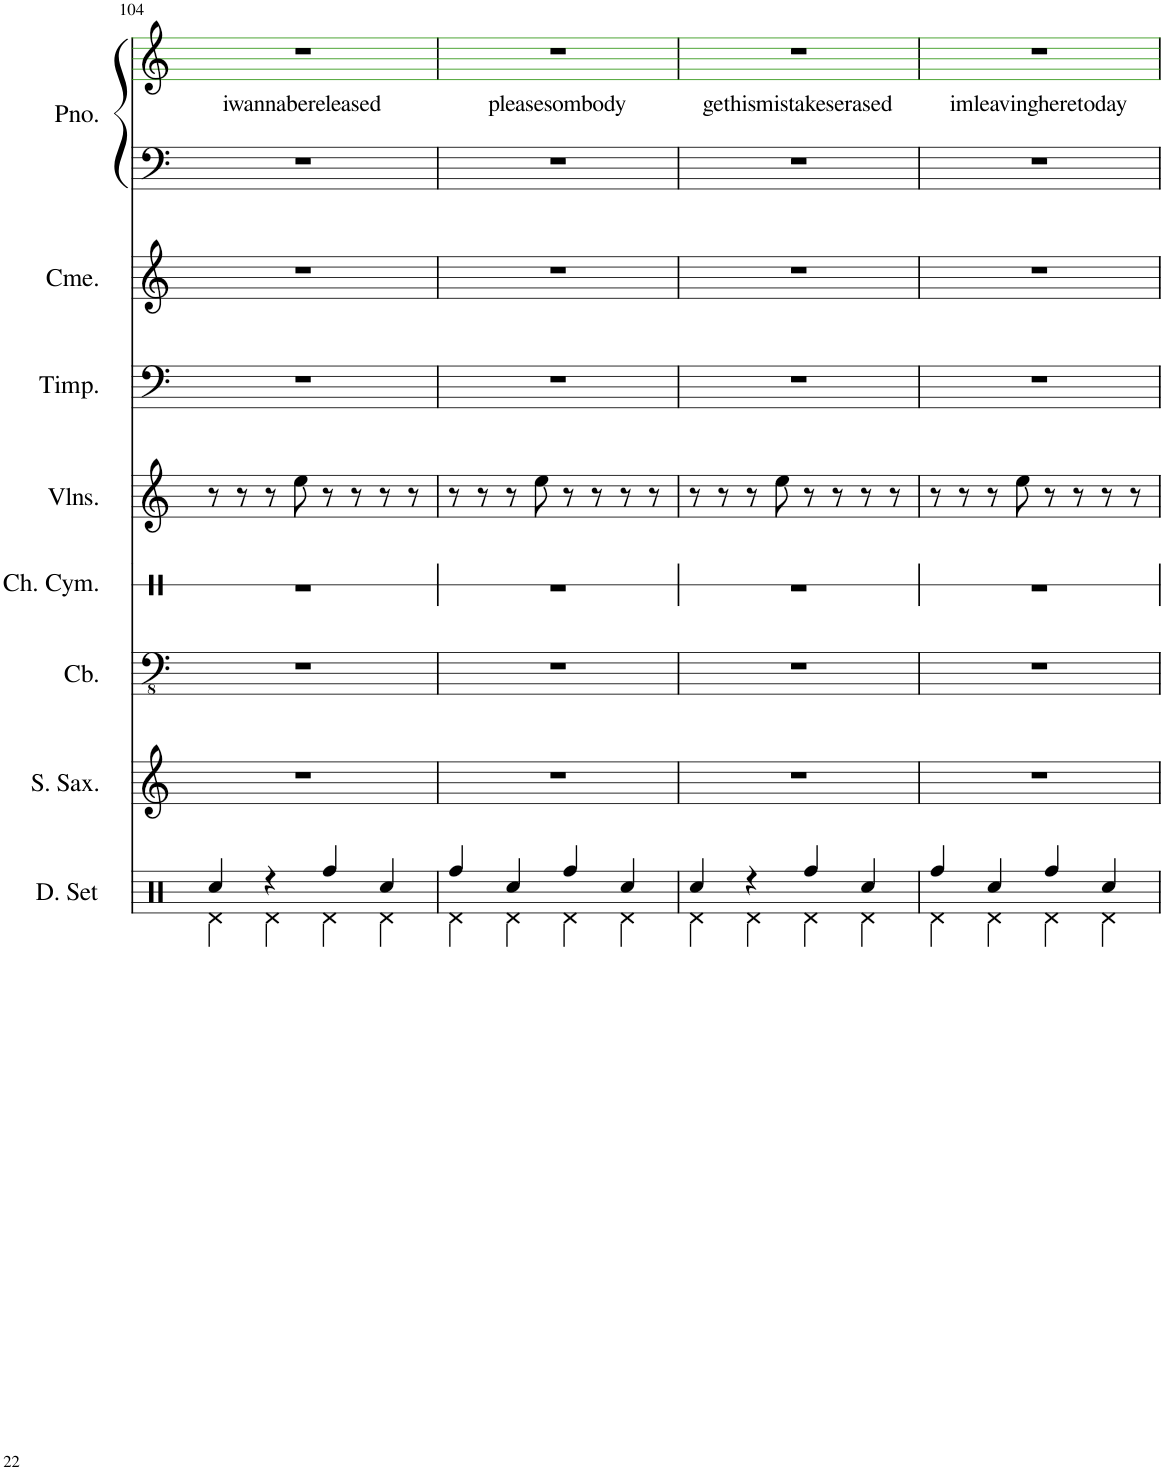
**kern	**kern	**kern	**kern	**kern	**kern	**kern	**kern	**kern	**text
*part8	*part7	*part6	*part5	*part4	*part3	*part2	*part1	*part1	*part1
*staff9	*staff8	*staff7	*staff6	*staff5	*staff4	*staff3	*staff2	*staff1	*staff1
*I"Drumset	*I"Soprano Saxophone	*I"Contrabass	*I"Chinese Cymbal	*I"Violins	*I"Timpani	*I"Chimes	*I"Grand Piano	*	*
*I'D. Set	*I'S. Sax.	*I'Cb.	*I'Ch. Cym.	*I'Vlns.	*I'Timp.	*I'Cme.	*I'Pno.	*	*
!!LO:PB:g=z
*clefX	*clefG2	*clefFv4	*clefX	*clefG2	*clefF4	*clefG2	*clefF4	*clefG2	*
*	*ITrd1c2	*ITrd7c12	*	*	*	*	*	*	*
*k[]	*k[]	*k[]	*k[]	*k[]	*k[]	*k[]	*k[]	*k[]	*
*M4/4	*M4/4	*M4/4	*M4/4	*M4/4	*M4/4	*M4/4	*M4/4	*M4/4	*
=104	=104	=104	=104	=104	=104	=104	=104	=104	=104
*^	*	*	*	*	*	*	*	*	*
!	!	!	!	!	!	!	!	!	!	!LO:LY:b
4Rcc/	4Rd\	1r	1r	1r	8r	1r	1r	1r	1r	iwannabereleased
.	.	.	.	.	8r	.	.	.	.	.
4r	4Rd\	.	.	.	8r	.	.	.	.	.
.	.	.	.	.	8ee\	.	.	.	.	.
4Rff/	4Rd\	.	.	.	8r	.	.	.	.	.
.	.	.	.	.	8r	.	.	.	.	.
4Rcc/	4Rd\	.	.	.	8r	.	.	.	.	.
.	.	.	.	.	8r	.	.	.	.	.
=105	=105	=105	=105	=105	=105	=105	=105	=105	=105	=105
!	!	!	!	!	!	!	!	!	!	!LO:LY:b
4Rff/	4Rd\	1r	1r	1r	8r	1r	1r	1r	1r	pleasesombody
.	.	.	.	.	8r	.	.	.	.	.
4Rcc/	4Rd\	.	.	.	8r	.	.	.	.	.
.	.	.	.	.	8ee\	.	.	.	.	.
4Rff/	4Rd\	.	.	.	8r	.	.	.	.	.
.	.	.	.	.	8r	.	.	.	.	.
4Rcc/	4Rd\	.	.	.	8r	.	.	.	.	.
.	.	.	.	.	8r	.	.	.	.	.
=106	=106	=106	=106	=106	=106	=106	=106	=106	=106	=106
!	!	!	!	!	!	!	!	!	!	!LO:LY:b
4Rcc/	4Rd\	1r	1r	1r	8r	1r	1r	1r	1r	gethismistakeserased
.	.	.	.	.	8r	.	.	.	.	.
4r	4Rd\	.	.	.	8r	.	.	.	.	.
.	.	.	.	.	8ee\	.	.	.	.	.
4Rff/	4Rd\	.	.	.	8r	.	.	.	.	.
.	.	.	.	.	8r	.	.	.	.	.
4Rcc/	4Rd\	.	.	.	8r	.	.	.	.	.
.	.	.	.	.	8r	.	.	.	.	.
=107	=107	=107	=107	=107	=107	=107	=107	=107	=107	=107
!	!	!	!	!	!	!	!	!	!	!LO:LY:b
4Rff/	4Rd\	1r	1r	1r	8r	1r	1r	1r	1r	imleavingheretoday
.	.	.	.	.	8r	.	.	.	.	.
4Rcc/	4Rd\	.	.	.	8r	.	.	.	.	.
.	.	.	.	.	8ee\	.	.	.	.	.
4Rff/	4Rd\	.	.	.	8r	.	.	.	.	.
.	.	.	.	.	8r	.	.	.	.	.
4Rcc/	4Rd\	.	.	.	8r	.	.	.	.	.
.	.	.	.	.	8r	.	.	.	.	.
*v	*v	*	*	*	*	*	*	*	*	*
=	=	=	=	=	=	=	=	=	=
*-	*-	*-	*-	*-	*-	*-	*-	*-	*-
